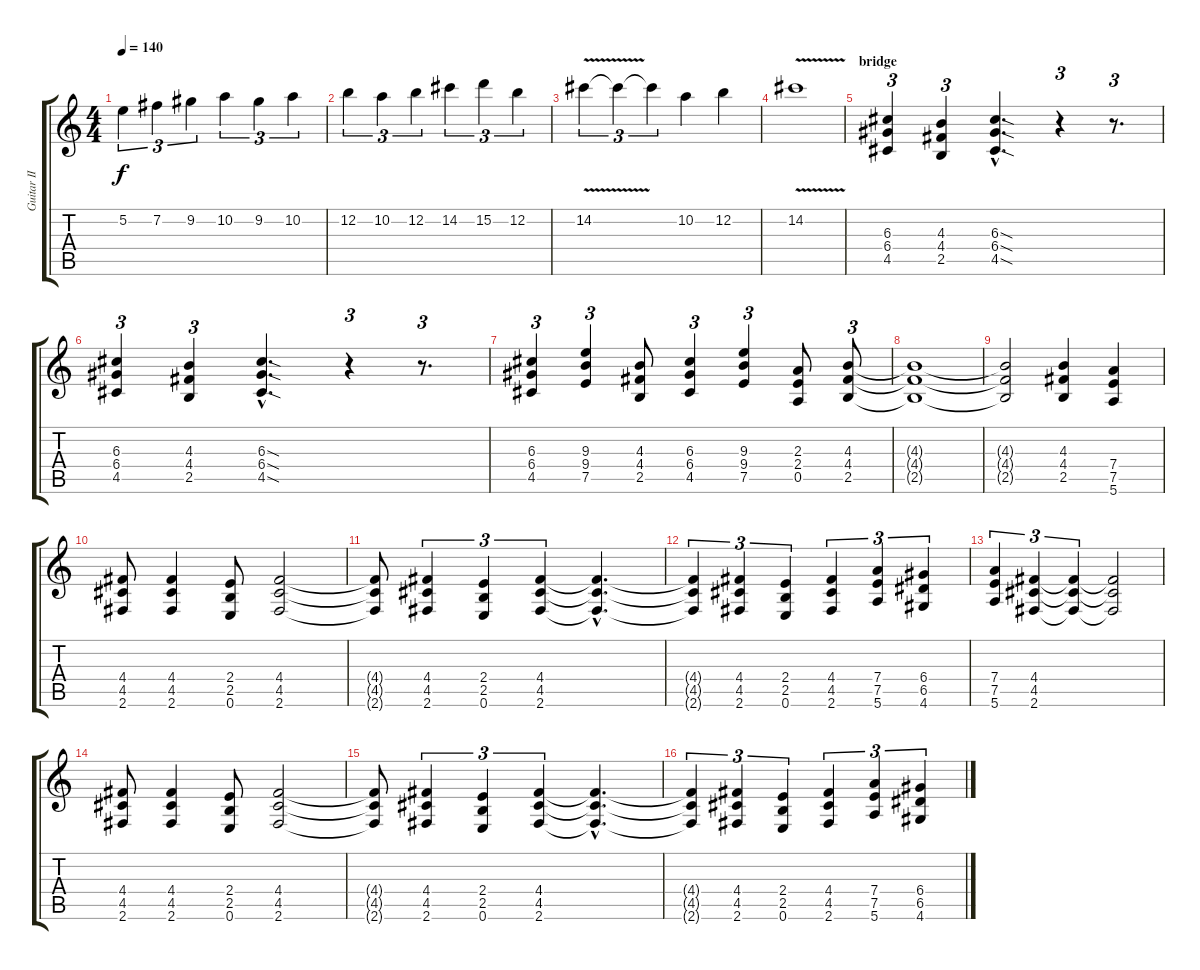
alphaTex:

\track ("Guitar II" "Guitar II") {instrument overdrivenguitar}
\staff {score tabs}
\tuning (E4 B3 G3 D3 A2 E2) {hide}
\ts (4 4)
\tempo 140
\clef g2
\ks c
5.2.4{tu (3 2) dy f} 7.2.4{tu (3 2)} 9.2.4{tu (3 2)} 10.2.4{tu (3 2)} 9.2.4{tu (3 2)} 10.2.4{tu (3 2)} |
12.2.4{tu (3 2)} 10.2.4{tu (3 2)} 12.2.4{tu (3 2)} 14.2.4{tu (3 2)} 15.2.4{tu (3 2)} 12.2.4{tu (3 2)} |
14.2{v}.4{tu (3 2)} 14.2{t}.4{tu (3 2)} 14.2{t}.4{tu (3 2)} 10.2.4 12.2.4 |
14.2{v}.1 |
\section ("" "bridge")
(6.3 6.4 4.5).4{tu (3 2) volume 12} (4.3 4.4 2.5).4{tu (3 2)} (6.3{sod hac} 6.4{sod hac} 4.5{sod hac}).4{d} r.4{tu (3 2)} r.8{d tu (3 2)} |
(6.3 6.4 4.5).4{tu (3 2)} (4.3 4.4 2.5).4{tu (3 2)} (6.3{sod hac} 6.4{sod hac} 4.5{sod hac}).4{d} r.4{tu (3 2)} r.8{d tu (3 2)} |
(6.3 6.4 4.5).4{tu (3 2)} (9.3 9.4 7.5).4{tu (3 2)} (4.3 4.4 2.5).8 (6.3 6.4 4.5).4{tu (3 2)} (9.3 9.4 7.5).4{tu (3 2)} (2.3 2.4 0.5).8 (4.3 4.4 2.5).8{tu (3 2)} |
(4.3{t} 4.4{t} 2.5{t}).1 |
(4.3{t} 4.4{t} 2.5{t}).2 (4.3 4.4 2.5).4 (7.4 7.5 5.6).4 |
(4.4 4.5 2.6).8 (4.4 4.5 2.6).4 (2.4 2.5 0.6).8 (4.4 4.5 2.6).2 |
(4.4{t} 4.5{t} 2.6{t}).8 (4.4 4.5 2.6).4{tu (3 2)} (2.4 2.5 0.6).4{tu (3 2)} (4.4 4.5 2.6).4{tu (3 2)} (4.4{hac t} 4.5{hac t} 2.6{hac t}).4{d} |
(4.4{t} 4.5{t} 2.6{t}).4{tu (3 2)} (4.4 4.5 2.6).4{tu (3 2)} (2.4 2.5 0.6).4{tu (3 2)} (4.4 4.5 2.6).4{tu (3 2)} (7.4 7.5 5.6).4{tu (3 2)} (6.4 6.5 4.6).4{tu (3 2)} |
(7.4 7.5 5.6).4{tu (3 2)} (4.4 4.5 2.6).4{tu (3 2)} (4.4{t} 4.5{t} 2.6{t}).4{tu (3 2)} (4.4{t} 4.5{t} 2.6{t}).2 |
(4.4 4.5 2.6).8 (4.4 4.5 2.6).4 (2.4 2.5 0.6).8 (4.4 4.5 2.6).2 |
(4.4{t} 4.5{t} 2.6{t}).8 (4.4 4.5 2.6).4{tu (3 2)} (2.4 2.5 0.6).4{tu (3 2)} (4.4 4.5 2.6).4{tu (3 2)} (4.4{hac t} 4.5{hac t} 2.6{hac t}).4{d} |
(4.4{t} 4.5{t} 2.6{t}).4{tu (3 2)} (4.4 4.5 2.6).4{tu (3 2)} (2.4 2.5 0.6).4{tu (3 2)} (4.4 4.5 2.6).4{tu (3 2)} (7.4 7.5 5.6).4{tu (3 2)} (6.4 6.5 4.6).4{tu (3 2)}
